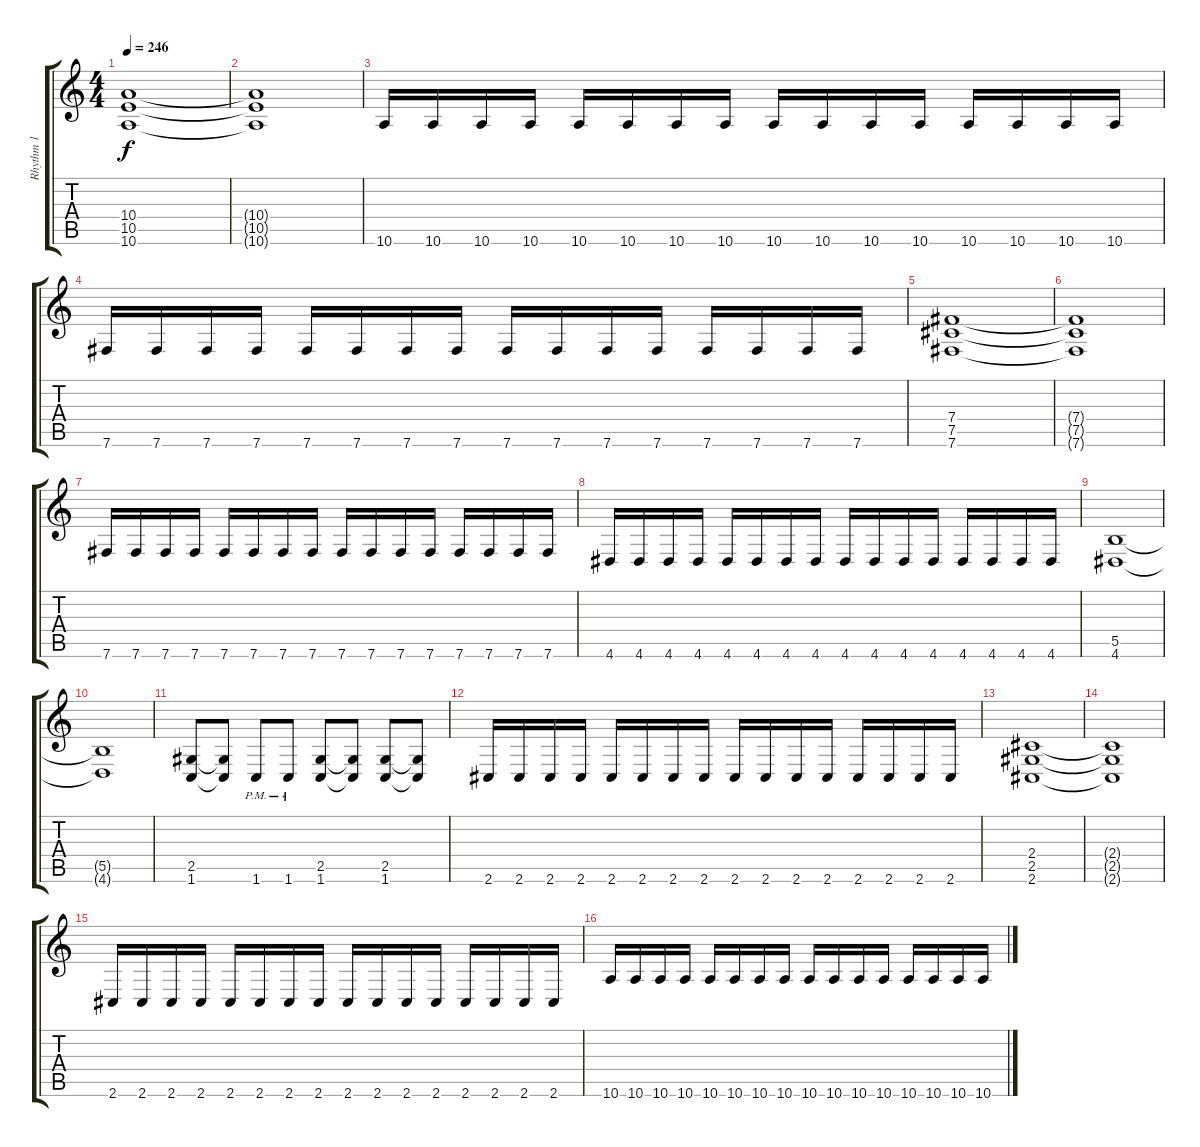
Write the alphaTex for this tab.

\track ("Rhythm 1" "Rhythm 1") {instrument distortionguitar}
\staff {score tabs}
\tuning (Db4 Ab3 E3 B2 Gb2 B1) {hide}
\ts (4 4)
\tempo 246
\clef g2
\ks c
(10.4 10.5 10.6).1{dy f} |
(10.4{t} 10.5{t} 10.6{t}).1 |
10.6.16 10.6.16 10.6.16 10.6.16 10.6.16 10.6.16 10.6.16 10.6.16 10.6.16 10.6.16 10.6.16 10.6.16 10.6.16 10.6.16 10.6.16 10.6.16 |
7.6.16 7.6.16 7.6.16 7.6.16 7.6.16 7.6.16 7.6.16 7.6.16 7.6.16 7.6.16 7.6.16 7.6.16 7.6.16 7.6.16 7.6.16 7.6.16 |
(7.4 7.5 7.6).1 |
(7.4{t} 7.5{t} 7.6{t}).1 |
7.6.16 7.6.16 7.6.16 7.6.16 7.6.16 7.6.16 7.6.16 7.6.16 7.6.16 7.6.16 7.6.16 7.6.16 7.6.16 7.6.16 7.6.16 7.6.16 |
4.6.16 4.6.16 4.6.16 4.6.16 4.6.16 4.6.16 4.6.16 4.6.16 4.6.16 4.6.16 4.6.16 4.6.16 4.6.16 4.6.16 4.6.16 4.6.16 |
(5.5 4.6).1 |
(5.5{t} 4.6{t}).1 |
(2.5 1.6).8 (2.5{t} 1.6{t}).8 1.6{pm}.8 1.6{pm}.8 (2.5 1.6).8 (2.5{t} 1.6{t}).8 (2.5 1.6).8 (2.5{t} 1.6{t}).8 |
2.6.16 2.6.16 2.6.16 2.6.16 2.6.16 2.6.16 2.6.16 2.6.16 2.6.16 2.6.16 2.6.16 2.6.16 2.6.16 2.6.16 2.6.16 2.6.16 |
(2.4 2.5 2.6).1 |
(2.4{t} 2.5{t} 2.6{t}).1 |
2.6.16 2.6.16 2.6.16 2.6.16 2.6.16 2.6.16 2.6.16 2.6.16 2.6.16 2.6.16 2.6.16 2.6.16 2.6.16 2.6.16 2.6.16 2.6.16 |
10.6.16 10.6.16 10.6.16 10.6.16 10.6.16 10.6.16 10.6.16 10.6.16 10.6.16 10.6.16 10.6.16 10.6.16 10.6.16 10.6.16 10.6.16 10.6.16
